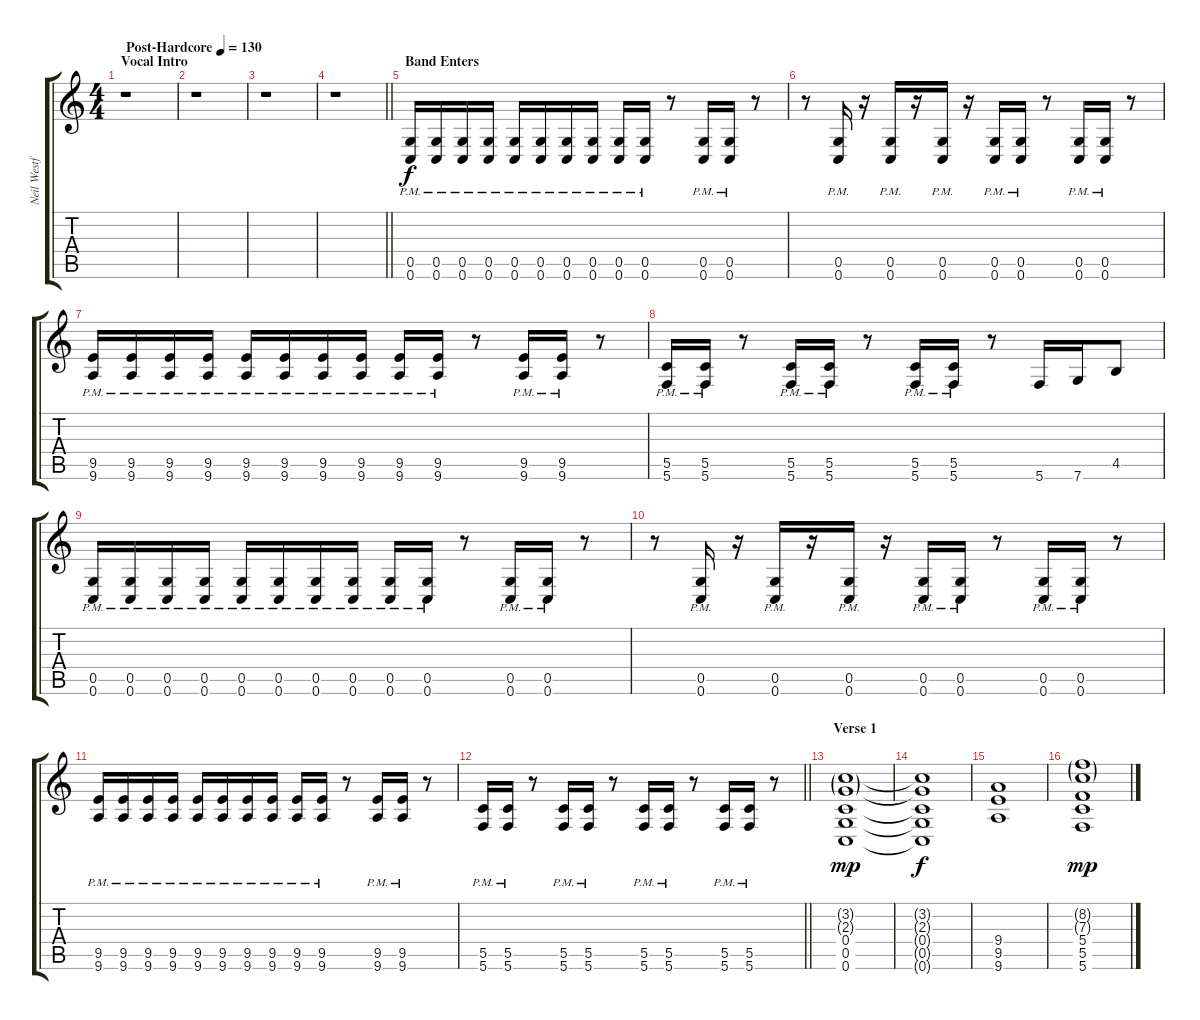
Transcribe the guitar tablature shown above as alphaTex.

\track ("Neil Westfall [Rhythm Guitar]" "Neil Westf") {instrument distortionguitar}
\staff {score tabs}
\tuning (D4 A3 F3 C3 G2 C2) {hide}
\ts (4 4)
\section ("" "Vocal Intro")
\tempo (130 "Post-Hardcore")
\clef g2
\ks c
r.1{dy f instrument distortionguitar} |
r.1 |
r.1 |
\barLineRight lightlight
r.1 |
\section ("" "Band Enters")
(0.5{pm} 0.6{pm}).16 (0.5{pm} 0.6{pm}).16 (0.5{pm} 0.6{pm}).16 (0.5{pm} 0.6{pm}).16 (0.5{pm} 0.6{pm}).16 (0.5{pm} 0.6{pm}).16 (0.5{pm} 0.6{pm}).16 (0.5{pm} 0.6{pm}).16 (0.5{pm} 0.6{pm}).16 (0.5{pm} 0.6{pm}).16 r.8 (0.5{pm} 0.6{pm}).16 (0.5{pm} 0.6{pm}).16 r.8 |
r.8 (0.5{pm} 0.6{pm}).16 r.16 (0.5{pm} 0.6{pm}).16 r.16 (0.5{pm} 0.6{pm}).16 r.16 (0.5{pm} 0.6{pm}).16 (0.5{pm} 0.6{pm}).16 r.8 (0.5{pm} 0.6{pm}).16 (0.5{pm} 0.6{pm}).16 r.8 |
(9.5{pm} 9.6{pm}).16 (9.5{pm} 9.6{pm}).16 (9.5{pm} 9.6{pm}).16 (9.5{pm} 9.6{pm}).16 (9.5{pm} 9.6{pm}).16 (9.5{pm} 9.6{pm}).16 (9.5{pm} 9.6{pm}).16 (9.5{pm} 9.6{pm}).16 (9.5{pm} 9.6{pm}).16 (9.5{pm} 9.6{pm}).16 r.8 (9.5{pm} 9.6{pm}).16 (9.5{pm} 9.6{pm}).16 r.8 |
(5.5{pm} 5.6{pm}).16 (5.5{pm} 5.6{pm}).16 r.8 (5.5{pm} 5.6{pm}).16 (5.5{pm} 5.6{pm}).16 r.8 (5.5{pm} 5.6{pm}).16 (5.5{pm} 5.6{pm}).16 r.8 5.6.16 7.6.16 4.5.8 |
(0.5{pm} 0.6{pm}).16 (0.5{pm} 0.6{pm}).16 (0.5{pm} 0.6{pm}).16 (0.5{pm} 0.6{pm}).16 (0.5{pm} 0.6{pm}).16 (0.5{pm} 0.6{pm}).16 (0.5{pm} 0.6{pm}).16 (0.5{pm} 0.6{pm}).16 (0.5{pm} 0.6{pm}).16 (0.5{pm} 0.6{pm}).16 r.8 (0.5{pm} 0.6{pm}).16 (0.5{pm} 0.6{pm}).16 r.8 |
r.8 (0.5{pm} 0.6{pm}).16 r.16 (0.5{pm} 0.6{pm}).16 r.16 (0.5{pm} 0.6{pm}).16 r.16 (0.5{pm} 0.6{pm}).16 (0.5{pm} 0.6{pm}).16 r.8 (0.5{pm} 0.6{pm}).16 (0.5{pm} 0.6{pm}).16 r.8 |
(9.5{pm} 9.6{pm}).16 (9.5{pm} 9.6{pm}).16 (9.5{pm} 9.6{pm}).16 (9.5{pm} 9.6{pm}).16 (9.5{pm} 9.6{pm}).16 (9.5{pm} 9.6{pm}).16 (9.5{pm} 9.6{pm}).16 (9.5{pm} 9.6{pm}).16 (9.5{pm} 9.6{pm}).16 (9.5{pm} 9.6{pm}).16 r.8 (9.5{pm} 9.6{pm}).16 (9.5{pm} 9.6{pm}).16 r.8 |
\barLineRight lightlight
(5.5{pm} 5.6{pm}).16 (5.5{pm} 5.6{pm}).16 r.8 (5.5{pm} 5.6{pm}).16 (5.5{pm} 5.6{pm}).16 r.8 (5.5{pm} 5.6{pm}).16 (5.5{pm} 5.6{pm}).16 r.8 (5.5{pm} 5.6{pm}).16 (5.5{pm} 5.6{pm}).16 r.8 |
\section ("" " Verse 1")
(3.2{g} 2.3{g} 0.4 0.5 0.6).1{dy mp} |
(3.2{t} 2.3{t} 0.4{t} 0.5{t} 0.6{t}).1{dy f} |
(9.4 9.5 9.6).1 |
(8.2{g} 7.3{g} 5.4 5.5 5.6).1{dy mp}
